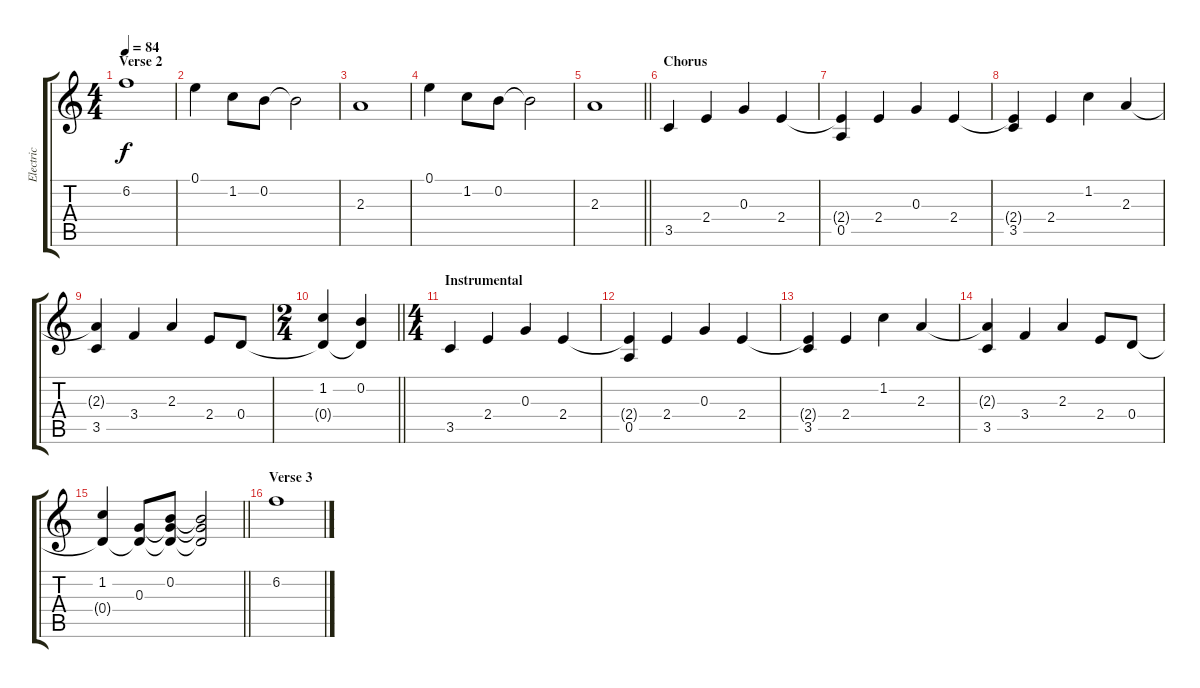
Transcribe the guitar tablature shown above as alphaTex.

\track ("Electric" "Electric") {instrument overdrivenguitar}
\staff {score tabs}
\tuning (E4 B3 G3 D3 A2 E2) {hide}
\ts (4 4)
\section ("" "Verse 2")
\tempo 84
\clef g2
\ks c
6.2.1{dy f} |
0.1.4 1.2.8 0.2.8 0.2{t}.2 |
2.3.1 |
0.1.4 1.2.8 0.2.8 0.2{t}.2 |
\barLineRight lightlight
2.3.1 |
\section ("" "Chorus")
3.5.4 2.4.4 0.3.4 2.4.4 |
(2.4{t} 0.5).4 2.4.4 0.3.4 2.4.4 |
(2.4{t} 3.5).4 2.4.4 1.2.4 2.3.4 |
(2.3{t} 3.5).4 3.4.4 2.3.4 2.4.8 0.4.8 |
\ts (2 4)
\barLineRight lightlight
(1.2 0.4{t}).4 (0.2 0.4{t}).4 |
\ts (4 4)
\section ("" "Instrumental")
3.5.4 2.4.4 0.3.4 2.4.4 |
(2.4{t} 0.5).4 2.4.4 0.3.4 2.4.4 |
(2.4{t} 3.5).4 2.4.4 1.2.4 2.3.4 |
(2.3{t} 3.5).4 3.4.4 2.3.4 2.4.8 0.4.8 |
\barLineRight lightlight
(1.2 0.4{t}).4 (0.3 0.4{t}).8 (0.2 0.3{t} 0.4{t}).8 (0.2{t} 0.3{t} 0.4{t}).2 |
\section ("" "Verse 3")
6.2.1
